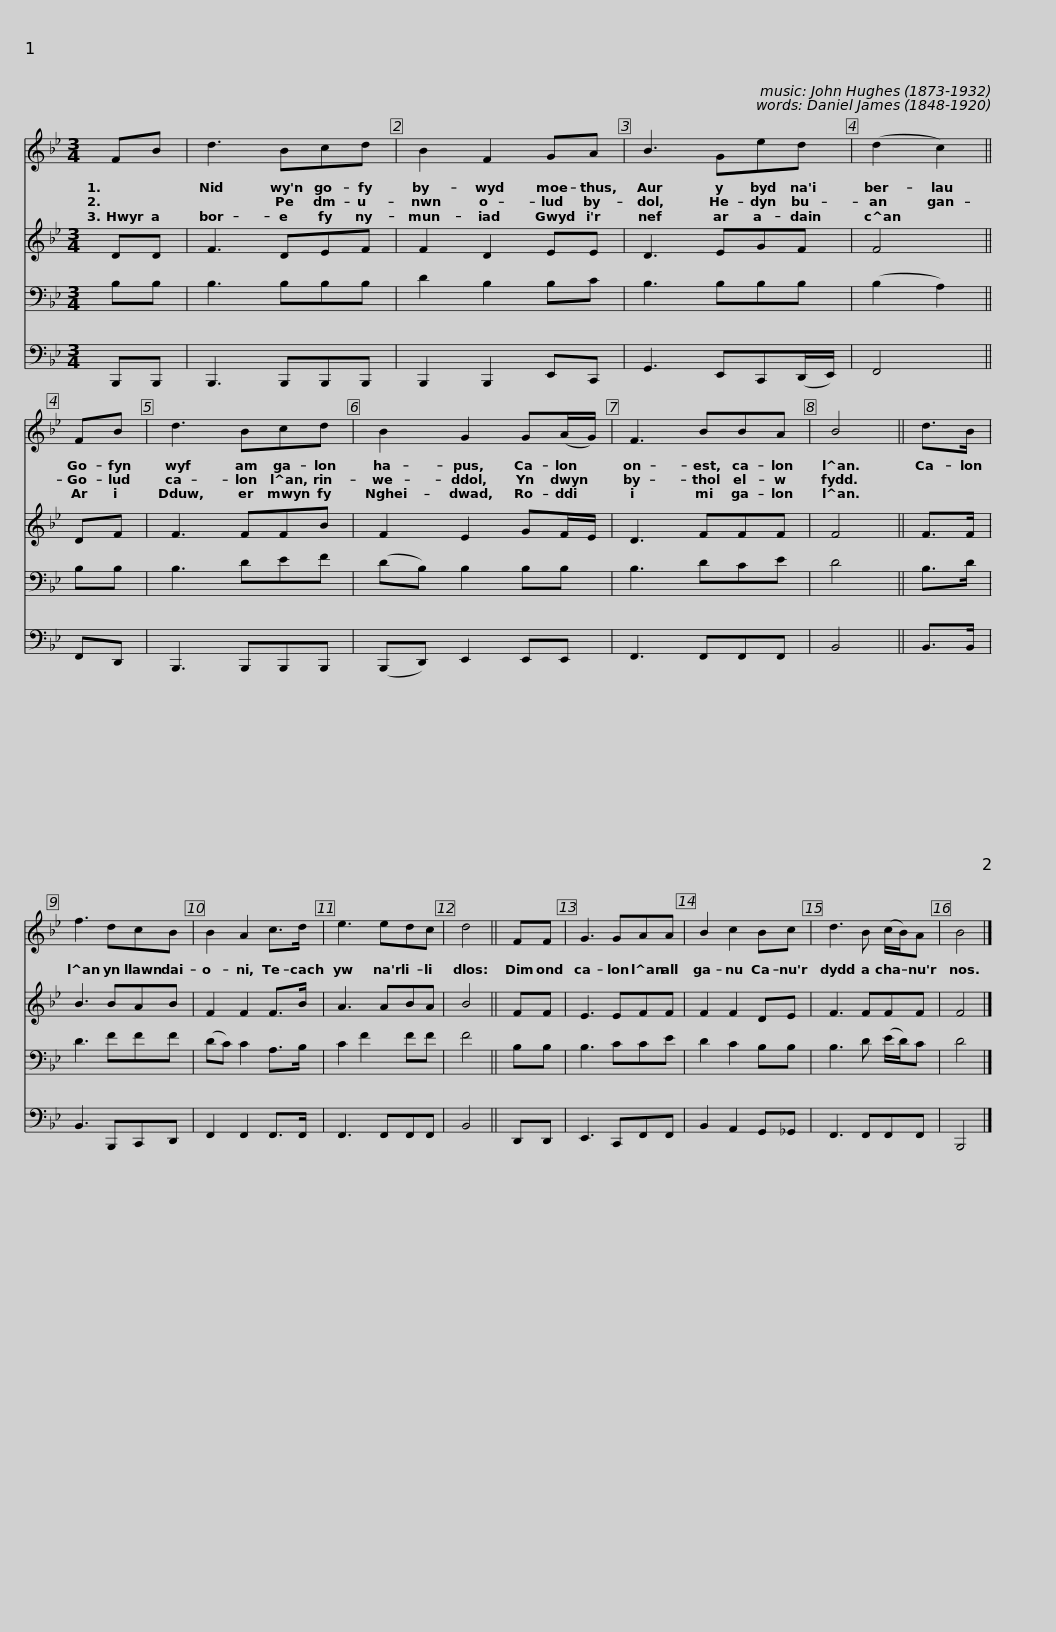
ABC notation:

X:1
%%score 1 2 3 4
L:1/8
M:3/4
I:linebreak $
K:Bb
V:1 treble
V:2 treble
V:3 bass
V:4 bass
V:1
 FB | d3 Bcd | B2 F2 GA | B3 Ged | (d2 c2) || %5
 FB |$ d3 Bcd | B2 G2 G(A/G/) | F3 BBA | B4 || %10
 d>B | f3 dcB |$ B2 A2 c>d | e3 edc | d4 || %15
 FF | G3 GAA | B2 c2 Bc | d3 B (c/B/)A |$ B4 |] %20
V:2
 DD | F3 DEF | F2 D2 EE | D3 EGF | F4 || %5
 DF |$ F3 FFB | F2 E2 GF/E/ | D3 FFF | F4 || %10
 F>F | B3 BAB |$ F2 F2 F>B | A3 ABA | B4 || %15
 FF | E3 EFF | F2 F2 DE | F3 FFF |$ F4 |] %20
V:3
 B,B, | B,3 B,B,B, | D2 B,2 B,C | B,3 B,B,B, | (B,2 A,2) || %5
 B,B, |$ B,3 DEF | (DB,) B,2 B,B, | B,3 DCE | D4 || %10
 B,>D | D3 FFF |$ (DC) C2 A,>B, | C2 F2 FF | F4 || %15
 B,B, | B,3 CCE | D2 C2 B,B, | B,3 D (E/D/)C |$ D4 |] %20
V:4
 B,,,B,,, | B,,,3 B,,,B,,,B,,, | B,,,2 B,,,2 E,,C,, | G,,3 E,,C,,(D,,/E,,/) | F,,4 || %5
 F,,D,, |$ B,,,3 B,,,B,,,B,,, | (B,,,D,,) E,,2 E,,E,, | F,,3 F,,F,,F,, | B,,4 || %10
 B,,>B,, | B,,3 B,,,C,,D,, |$ F,,2 F,,2 F,,>F,, | F,,3 F,,F,,F,, | B,,4 || %15
 D,,D,, | E,,3 C,,F,,F,, | B,,2 A,,2 G,,_G,, | F,,3 F,,F,,F,, |$ B,,,4 |] %20
